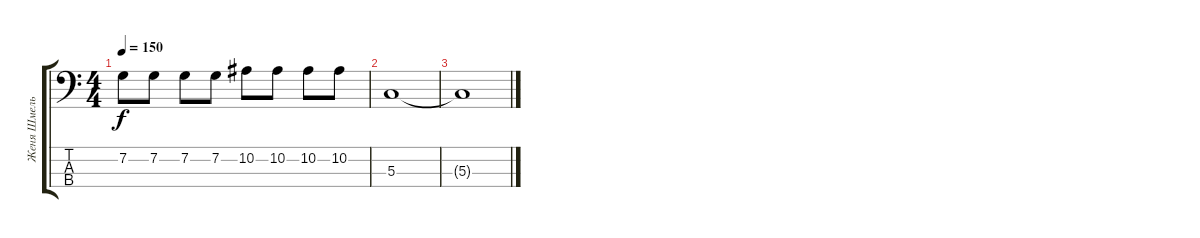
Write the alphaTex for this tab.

\track ("Женя Шмель" "Женя Шмель") {instrument electricbassfinger}
\staff {score tabs}
\tuning (F2 C2 G1 D1) {hide}
\ts (4 4)
\tempo 150
\clef f4
\ks c
7.2.8{dy f} 7.2.8 7.2.8 7.2.8 10.2.8 10.2.8 10.2.8 10.2.8 |
5.3.1 |
5.3{t}.1
